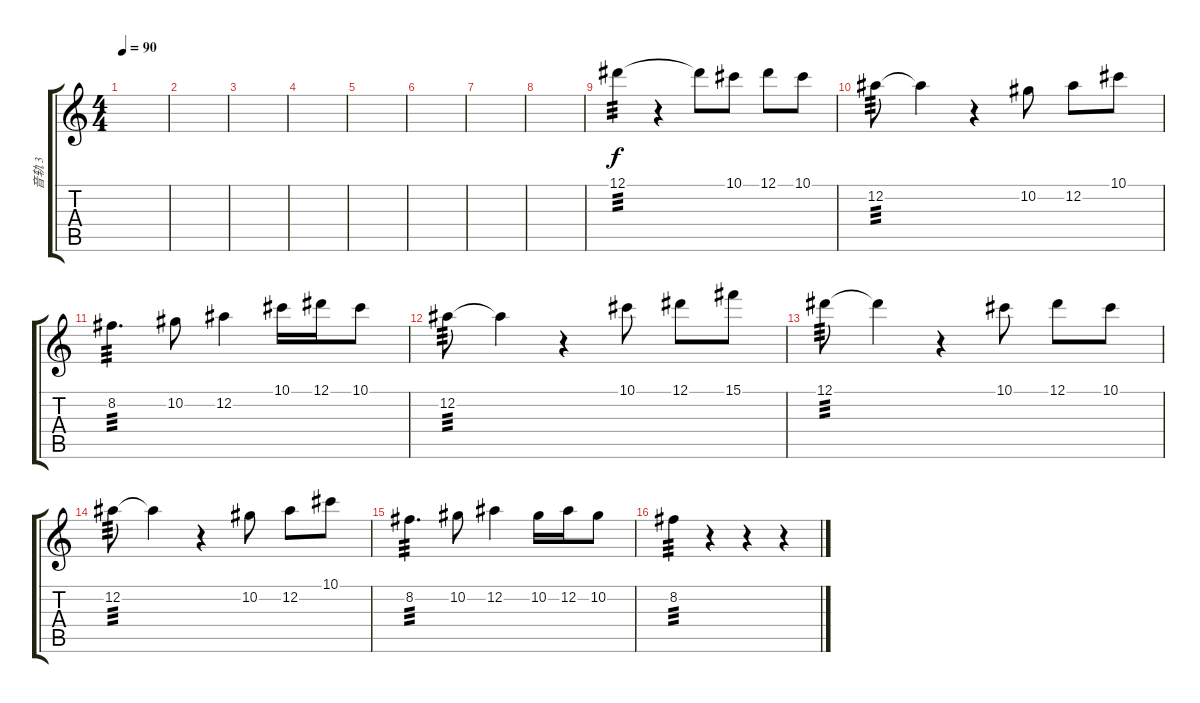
\track ("音轨 3" "音轨 3") {instrument acousticguitarsteel}
\staff {score tabs}
\tuning (Eb4 Bb3 Gb3 Db3 Ab2 Eb2) {hide}
\ts (4 4)
\tempo 90
\clef g2
\ks c
|
|
|
|
|
|
|
|
12.1.4{tp 3} r.4 12.1{t}.8 10.1.8 12.1.8 10.1.8 |
12.2.8{tp 3} 12.2{t}.4 r.4 10.2.8 12.2.8 10.1.8 |
8.2.4{d tp 3} 10.2.8 12.2.4 10.1.16 12.1.16 10.1.8 |
12.2.8{tp 3} 12.2{t}.4 r.4 10.1.8 12.1.8 15.1.8 |
12.1.8{tp 3} 12.1{t}.4 r.4 10.1.8 12.1.8 10.1.8 |
12.2.8{tp 3} 12.2{t}.4 r.4 10.2.8 12.2.8 10.1.8 |
8.2.4{d tp 3} 10.2.8 12.2.4 10.2.16 12.2.16 10.2.8 |
8.2.4{tp 3} r.4 r.4 r.4
